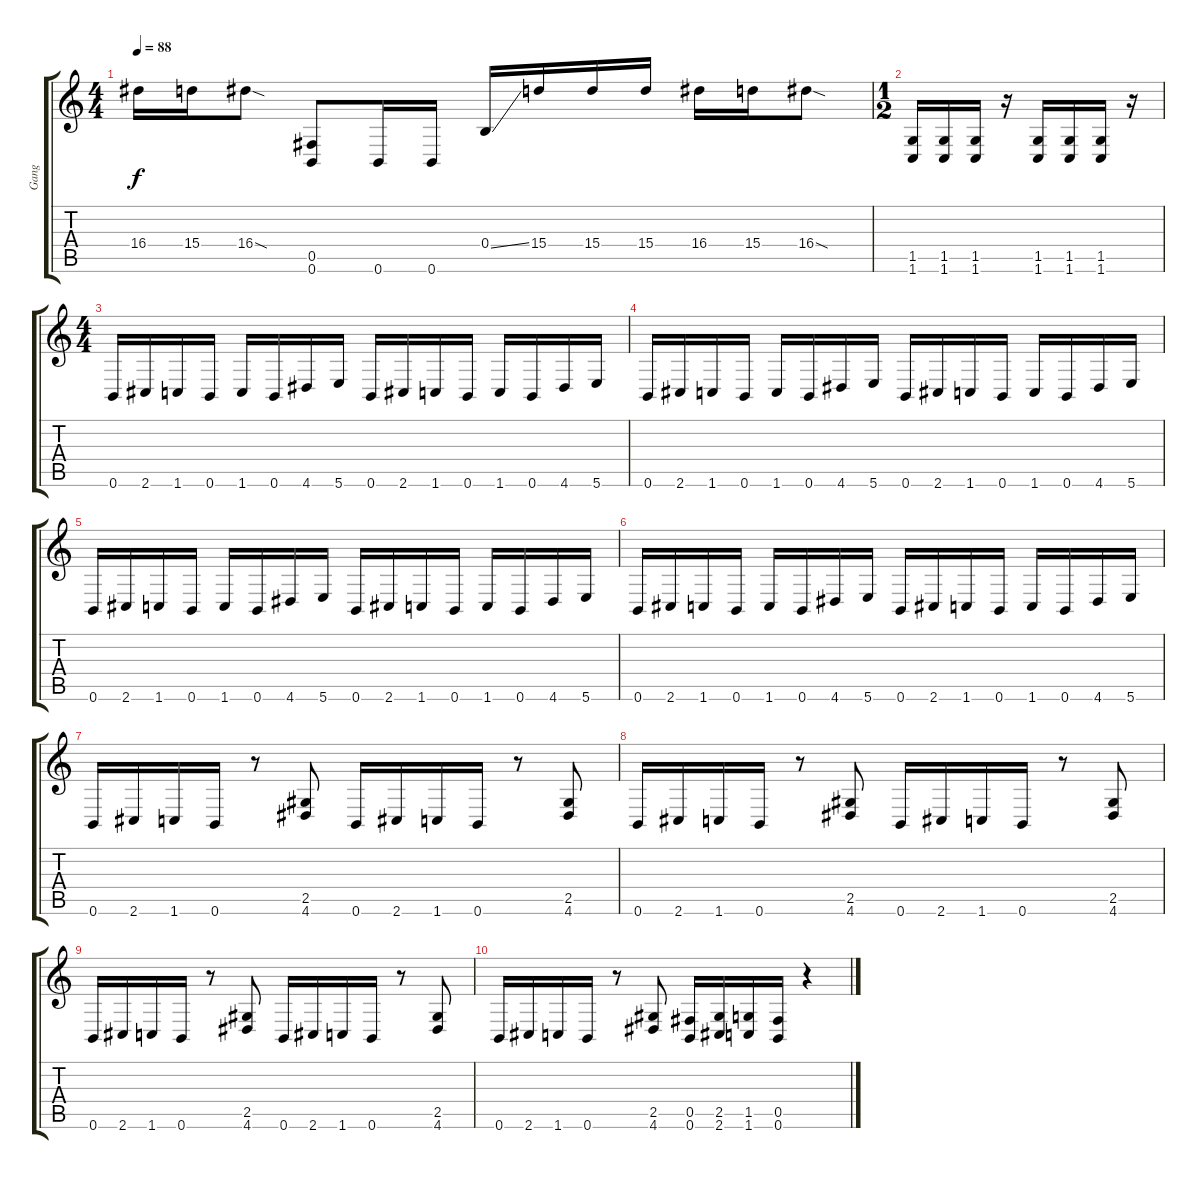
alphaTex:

\track ("Gang" "Gang") {instrument distortionguitar}
\staff {score tabs}
\tuning (Db4 Ab3 E3 B2 Gb2 B1) {hide}
\ts (4 4)
\tempo 88
\clef g2
\ks c
16.4.16{dy f} 15.4.16 16.4{sod}.8 (0.5 0.6).8 0.6.16 0.6.16 0.4{ss}.16 15.4.16 15.4.16 15.4.16 16.4.16 15.4.16 16.4{sod}.8 |
\ts (1 2)
(1.5 1.6).16 (1.5 1.6).16 (1.5 1.6).16 r.16 (1.5 1.6).16 (1.5 1.6).16 (1.5 1.6).16 r.16 |
\ts (4 4)
0.6.16 2.6.16 1.6.16 0.6.16 1.6.16 0.6.16 4.6.16 5.6.16 0.6.16 2.6.16 1.6.16 0.6.16 1.6.16 0.6.16 4.6.16 5.6.16 |
0.6.16 2.6.16 1.6.16 0.6.16 1.6.16 0.6.16 4.6.16 5.6.16 0.6.16 2.6.16 1.6.16 0.6.16 1.6.16 0.6.16 4.6.16 5.6.16 |
0.6.16 2.6.16 1.6.16 0.6.16 1.6.16 0.6.16 4.6.16 5.6.16 0.6.16 2.6.16 1.6.16 0.6.16 1.6.16 0.6.16 4.6.16 5.6.16 |
0.6.16 2.6.16 1.6.16 0.6.16 1.6.16 0.6.16 4.6.16 5.6.16 0.6.16 2.6.16 1.6.16 0.6.16 1.6.16 0.6.16 4.6.16 5.6.16 |
0.6.16 2.6.16 1.6.16 0.6.16 r.8 (2.5 4.6).8 0.6.16 2.6.16 1.6.16 0.6.16 r.8 (2.5 4.6).8 |
0.6.16 2.6.16 1.6.16 0.6.16 r.8 (2.5 4.6).8 0.6.16 2.6.16 1.6.16 0.6.16 r.8 (2.5 4.6).8 |
0.6.16 2.6.16 1.6.16 0.6.16 r.8 (2.5 4.6).8 0.6.16 2.6.16 1.6.16 0.6.16 r.8 (2.5 4.6).8 |
0.6.16 2.6.16 1.6.16 0.6.16 r.8 (2.5 4.6).8 (0.5 0.6).16 (2.5 2.6).16 (1.5 1.6).16 (0.5 0.6).16 r.4
